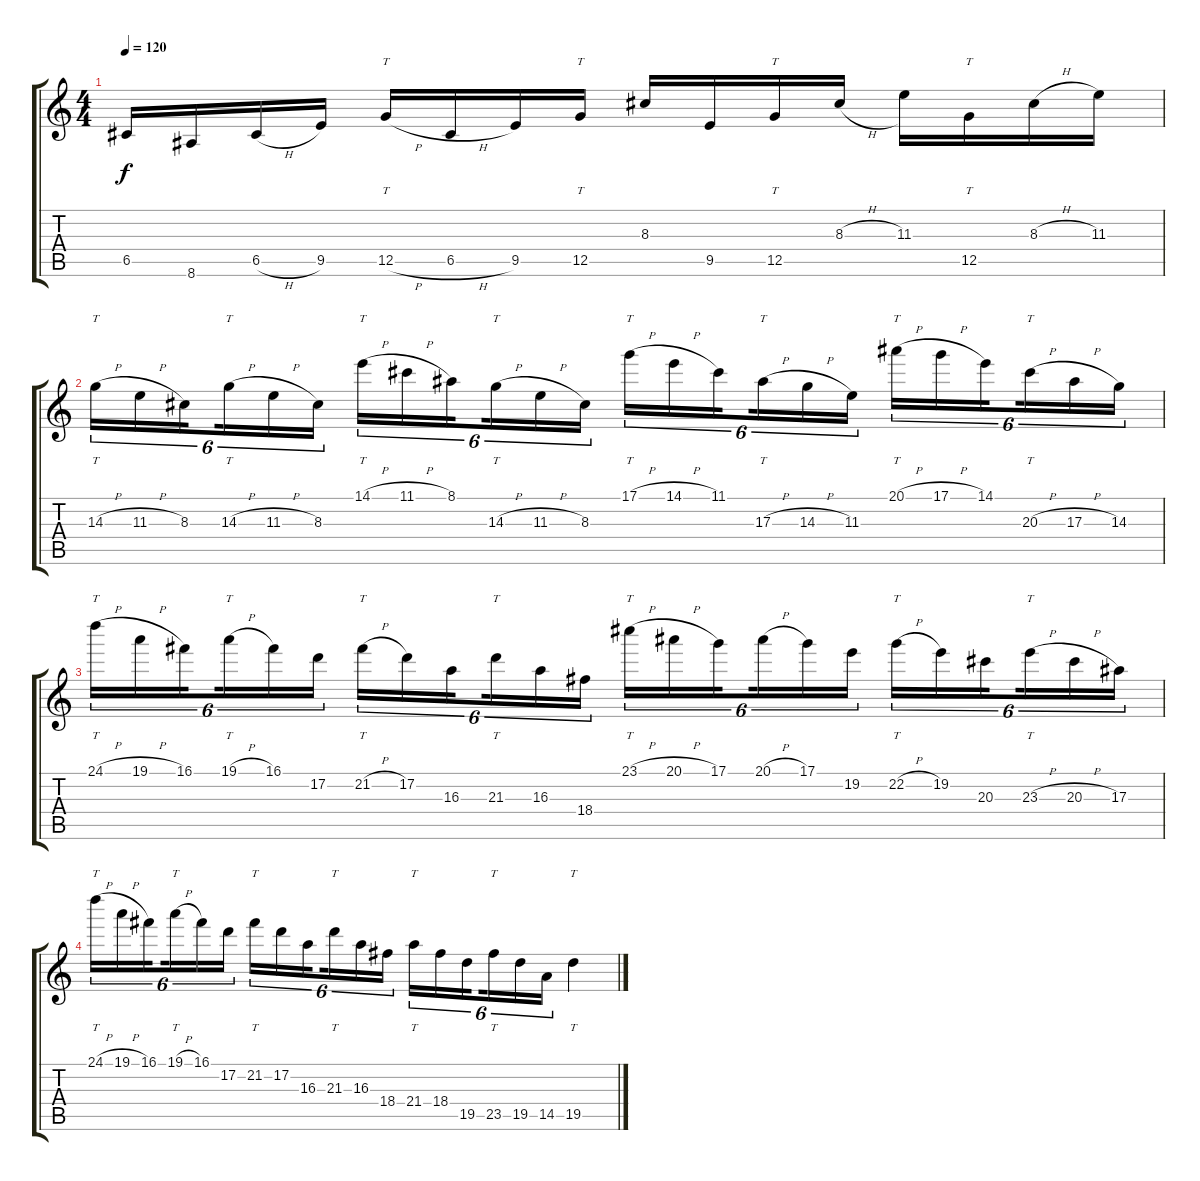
\track "" {instrument distortionguitar}
\staff {score tabs}
\tuning (D4 A3 F3 C3 G2 D2) {hide}
\ts (4 4)
\tempo 120
\clef g2
\ks c
6.5.16{dy f} 8.6.16 6.5{h}.16 9.5.16 12.5{h}.16{tt} 6.5{h}.16 9.5.16 12.5.16{tt} 8.3.16 9.5.16 12.5.16{tt} 8.3{h}.16 11.3.16 12.5.16{tt} 8.3{h}.16 11.3.16 |
14.3{h}.16{tt tu (6 4)} 11.3{h}.16{tu (6 4)} 8.3.16{tu (6 4) beam splitsecondary} 14.3{h}.16{tt tu (6 4)} 11.3{h}.16{tu (6 4)} 8.3.16{tu (6 4)} 14.1{h}.16{tt tu (6 4)} 11.1{h}.16{tu (6 4)} 8.1.16{tu (6 4) beam splitsecondary} 14.3{h}.16{tt tu (6 4)} 11.3{h}.16{tu (6 4)} 8.3.16{tu (6 4)} 17.1{h}.16{tt tu (6 4)} 14.1{h}.16{tu (6 4)} 11.1.16{tu (6 4) beam splitsecondary} 17.3{h}.16{tt tu (6 4)} 14.3{h}.16{tu (6 4)} 11.3.16{tu (6 4)} 20.1{h}.16{tt tu (6 4)} 17.1{h}.16{tu (6 4)} 14.1.16{tu (6 4) beam splitsecondary} 20.3{h}.16{tt tu (6 4)} 17.3{h}.16{tu (6 4)} 14.3.16{tu (6 4)} |
24.1{h}.16{tt tu (6 4)} 19.1{h}.16{tu (6 4)} 16.1.16{tu (6 4) beam splitsecondary} 19.1{h}.16{tt tu (6 4)} 16.1.16{tu (6 4)} 17.2.16{tu (6 4)} 21.2{h}.16{tt tu (6 4)} 17.2.16{tu (6 4)} 16.3.16{tu (6 4) beam splitsecondary} 21.3.16{tt tu (6 4)} 16.3.16{tu (6 4)} 18.4.16{tu (6 4)} 23.1{h}.16{tt tu (6 4)} 20.1{h}.16{tu (6 4)} 17.1.16{tu (6 4) beam splitsecondary} 20.1{h}.16{tu (6 4)} 17.1.16{tu (6 4)} 19.2.16{tu (6 4)} 22.2{h}.16{tt tu (6 4)} 19.2.16{tu (6 4)} 20.3.16{tu (6 4) beam splitsecondary} 23.3{h}.16{tt tu (6 4)} 20.3{h}.16{tu (6 4)} 17.3.16{tu (6 4)} |
24.1{h}.16{tt tu (6 4)} 19.1{h}.16{tu (6 4)} 16.1.16{tu (6 4) beam splitsecondary} 19.1{h}.16{tt tu (6 4)} 16.1.16{tu (6 4)} 17.2.16{tu (6 4)} 21.2.16{tt tu (6 4)} 17.2.16{tu (6 4)} 16.3.16{tu (6 4) beam splitsecondary} 21.3.16{tt tu (6 4)} 16.3.16{tu (6 4)} 18.4.16{tu (6 4)} 21.4.16{tt tu (6 4)} 18.4.16{tu (6 4)} 19.5.16{tu (6 4) beam splitsecondary} 23.5.16{tt tu (6 4)} 19.5.16{tu (6 4)} 14.5.16{tu (6 4)} 19.5.4{tt}
